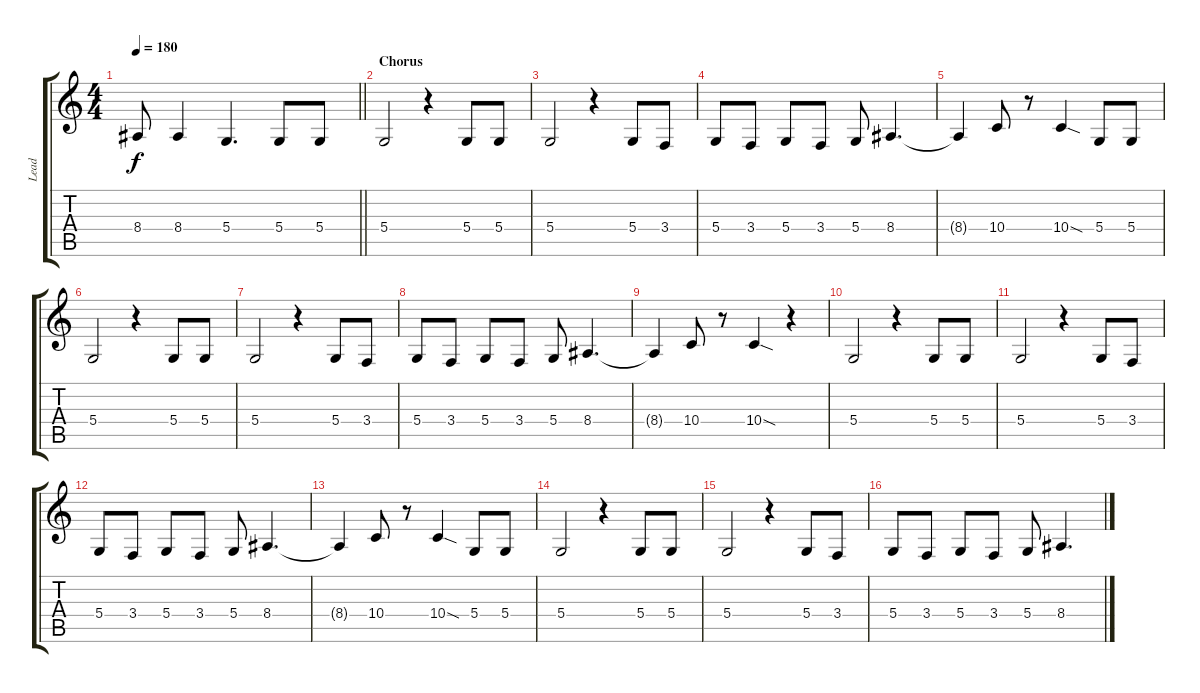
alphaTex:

\track ("Lead" "Lead") {instrument lead2sawtooth}
\staff {score tabs}
\tuning (E4 B3 G3 D3 A2 E2) {hide}
\ts (4 4)
\tempo 180
\clef g2
\barLineRight lightlight
\ks c
8.4.8{dy f} 8.4.4 5.4.4{d} 5.4.8 5.4.8 |
\section ("" "Chorus")
5.4.2 r.4 5.4.8 5.4.8 |
5.4.2 r.4 5.4.8 3.4.8 |
5.4.8 3.4.8 5.4.8 3.4.8 5.4.8 8.4.4{d} |
8.4{t}.4 10.4.8 r.8 10.4{sod}.4 5.4.8 5.4.8 |
5.4.2 r.4 5.4.8 5.4.8 |
5.4.2 r.4 5.4.8 3.4.8 |
5.4.8 3.4.8 5.4.8 3.4.8 5.4.8 8.4.4{d} |
8.4{t}.4 10.4.8 r.8 10.4{sod}.4 r.4 |
5.4.2 r.4 5.4.8 5.4.8 |
5.4.2 r.4 5.4.8 3.4.8 |
5.4.8 3.4.8 5.4.8 3.4.8 5.4.8 8.4.4{d} |
8.4{t}.4 10.4.8 r.8 10.4{sod}.4 5.4.8 5.4.8 |
5.4.2 r.4 5.4.8 5.4.8 |
5.4.2 r.4 5.4.8 3.4.8 |
5.4.8 3.4.8 5.4.8 3.4.8 5.4.8 8.4.4{d}
